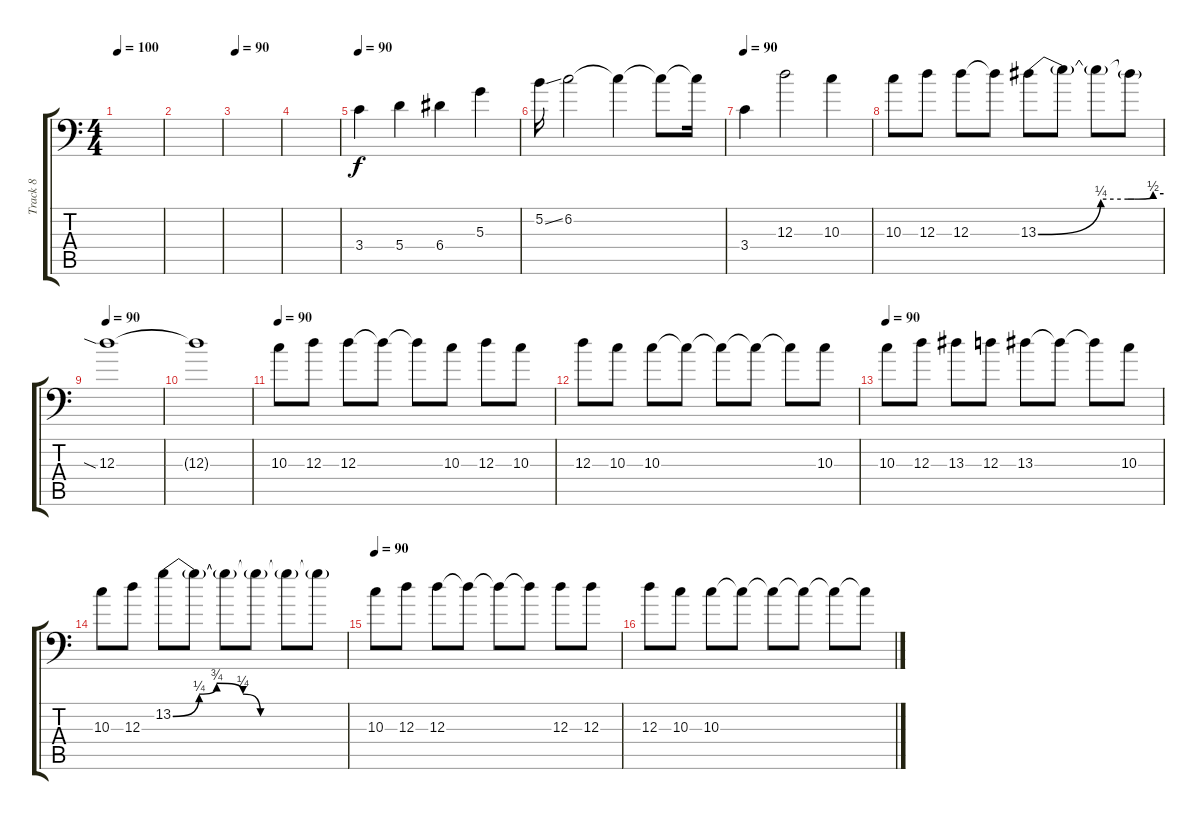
\track ("Track 8" "Track 8") {instrument overdrivenguitar}
\staff {score tabs}
\tuning (B3 Gb3 D3 A2 E2 A1) {hide}
\ts (4 4)
\tempo 100
\clef f4
\ks c
|
|
\tempo 90
|
|
\tempo 90
3.4.4 5.4.4 6.4.4 5.3.4 |
5.2{ss}.16 6.2.2 6.2{t}.4 6.2{t}.8 6.2{t}.16 |
\tempo 90
3.4.4 12.3.2 10.3.4 |
10.3.8 12.3.8 12.3.8 12.3{t}.8 13.3{be (custom 0 0 30 1 43 1 46 1 55 2 60 2)}.8 13.3{t}.8 13.3{t}.8 13.3{t}.8 |
\tempo 90
12.3{sia}.1 |
12.3{t}.1 |
\tempo 90
10.3.8 12.3.8 12.3.8 12.3{t}.8 12.3{t}.8 10.3.8 12.3.8 10.3.8 |
12.3.8 10.3.8 10.3.8 10.3{t}.8 10.3{t}.8 10.3{t}.8 10.3{t}.8 10.3.8 |
\tempo 90
10.3.8 12.3.8 13.3.8 12.3.8 13.3.8 13.3{t}.8 13.3{t}.8 10.3.8 |
10.3.8 12.3.8 13.2{be (custom 0 0 9 1 15 3 24 1 30 0 45 0 60 0)}.8 13.2{t}.8 13.2{t}.8 13.2{t}.8 13.2{t}.8 13.2{t}.8 |
\tempo 90
10.3.8 12.3.8 12.3.8 12.3{t}.8 12.3{t}.8 12.3{t}.8 12.3.8 12.3.8 |
12.3.8 10.3.8 10.3.8 10.3{t}.8 10.3{t}.8 10.3{t}.8 10.3{t}.8 10.3{t}.8
